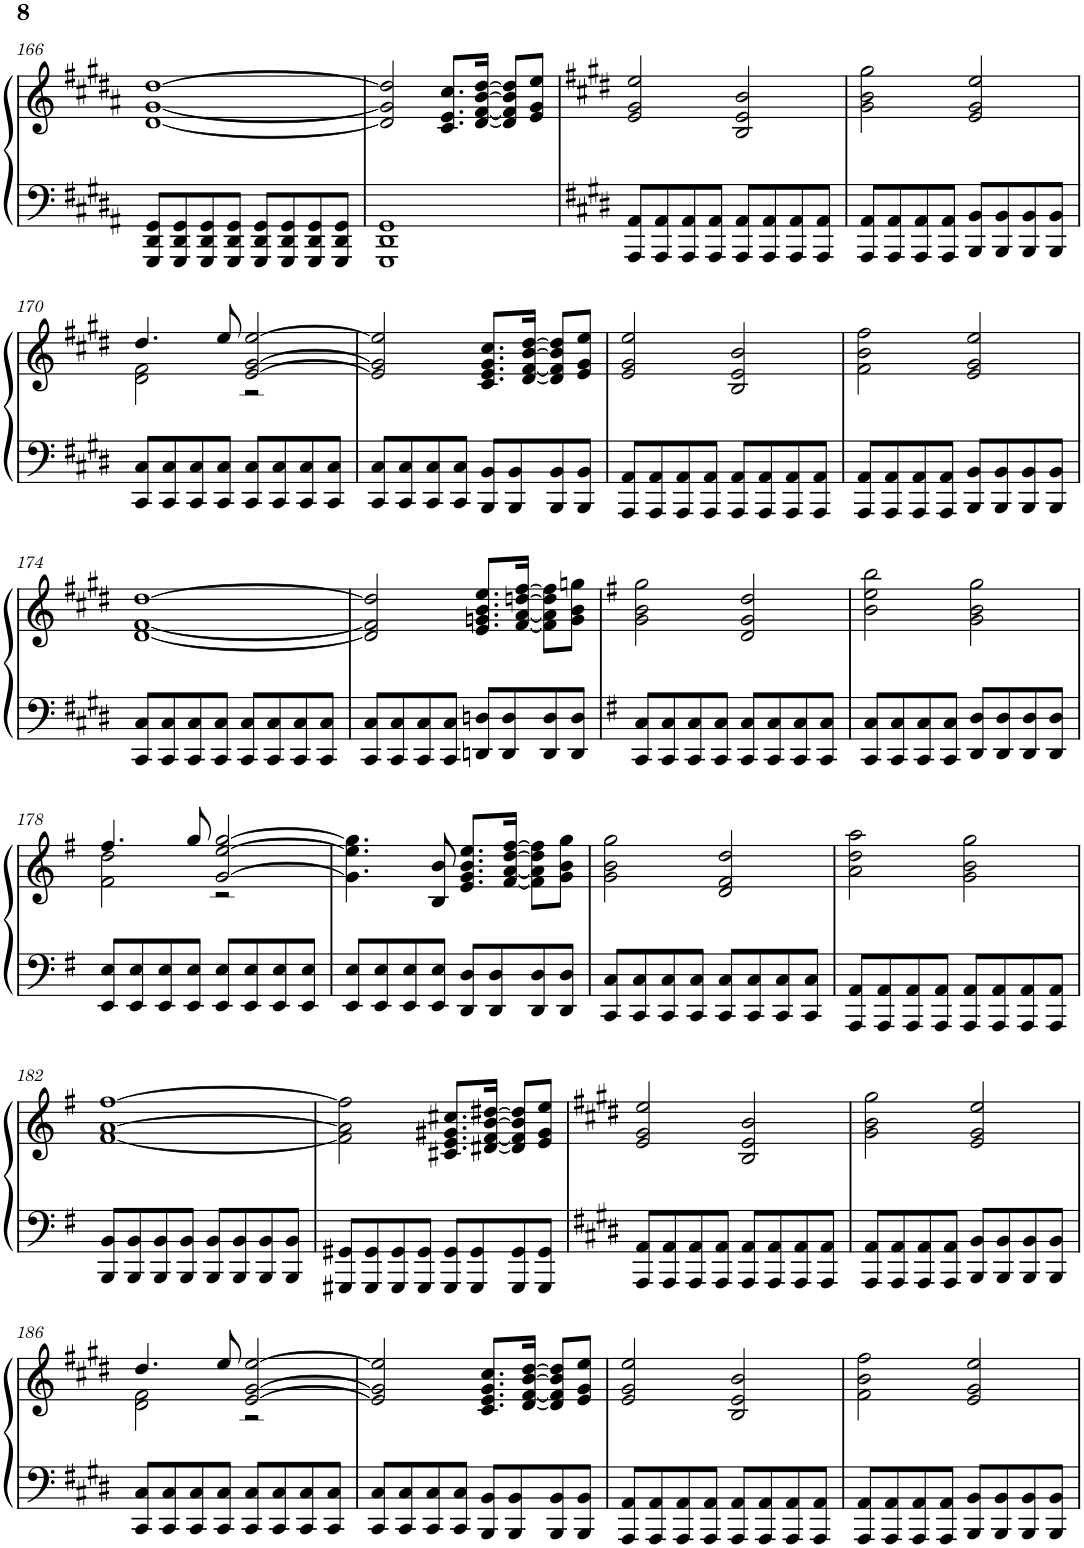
**kern	**kern
*part1	*part1
*staff2	*staff1
*I"Piano	*
*I'Pno.	*
!!LO:PB:g=z
*clefF4	*clefG2
*k[f#c#g#d#a#]	*k[f#c#g#d#a#]
*M4/4	*M4/4
=166	=166
8GGG#/ 8DD#/ 8GG#/L	[1d# [1g# [1dd#
8GGG#/ 8DD#/ 8GG#/	.
8GGG#/ 8DD#/ 8GG#/	.
8GGG#/ 8DD#/ 8GG#/J	.
8GGG#/ 8DD#/ 8GG#/L	.
8GGG#/ 8DD#/ 8GG#/	.
8GGG#/ 8DD#/ 8GG#/	.
8GGG#/ 8DD#/ 8GG#/J	.
=167	=167
1GGG# 1DD# 1GG#	2d#/] 2g#/] 2dd#/]
.	8.c#/ 8.e/ 8.cc#/L
.	[16d#/ [16f#/ [16b/ [16dd#/Jk
.	8d#/] 8f#/] 8b/] 8dd#/]L
.	8e/ 8g#/ 8ee/J
=168	=168
*k[f#c#g#d#]	*k[f#c#g#d#]
8AAA/ 8AA/L	2e/ 2g#/ 2ee/
8AAA/ 8AA/	.
8AAA/ 8AA/	.
8AAA/ 8AA/J	.
8AAA/ 8AA/L	2B/ 2e/ 2b/
8AAA/ 8AA/	.
8AAA/ 8AA/	.
8AAA/ 8AA/J	.
=169	=169
8AAA/ 8AA/L	2g#\ 2b\ 2gg#\
8AAA/ 8AA/	.
8AAA/ 8AA/	.
8AAA/ 8AA/J	.
8BBB/ 8BB/L	2e/ 2g#/ 2ee/
8BBB/ 8BB/	.
8BBB/ 8BB/	.
8BBB/ 8BB/J	.
!!LO:LB:g=z
=170	=170
*	*^
8CC#/ 8C#/L	4.dd#/	2d#\ 2f#\
8CC#/ 8C#/	.	.
8CC#/ 8C#/	.	.
8CC#/ 8C#/J	8ee/	.
8CC#/ 8C#/L	[2e/ [2g#/ [2ee/	2r
8CC#/ 8C#/	.	.
8CC#/ 8C#/	.	.
8CC#/ 8C#/J	.	.
*	*v	*v
=171	=171
8CC#/ 8C#/L	2e/] 2g#/] 2ee/]
8CC#/ 8C#/	.
8CC#/ 8C#/	.
8CC#/ 8C#/J	.
8BBB/ 8BB/L	8.c#/ 8.e/ 8.g#/ 8.cc#/L
8BBB/ 8BB/	.
.	[16d#/ [16f#/ [16b/ [16dd#/Jk
8BBB/ 8BB/	8d#/] 8f#/] 8b/] 8dd#/]L
8BBB/ 8BB/J	8e/ 8g#/ 8ee/J
=172	=172
8AAA/ 8AA/L	2e/ 2g#/ 2ee/
8AAA/ 8AA/	.
8AAA/ 8AA/	.
8AAA/ 8AA/J	.
8AAA/ 8AA/L	2B/ 2e/ 2b/
8AAA/ 8AA/	.
8AAA/ 8AA/	.
8AAA/ 8AA/J	.
=173	=173
8AAA/ 8AA/L	2f#\ 2b\ 2ff#\
8AAA/ 8AA/	.
8AAA/ 8AA/	.
8AAA/ 8AA/J	.
8BBB/ 8BB/L	2e/ 2g#/ 2ee/
8BBB/ 8BB/	.
8BBB/ 8BB/	.
8BBB/ 8BB/J	.
!!LO:LB:g=z
=174	=174
8CC#/ 8C#/L	[1d# [1f# [1dd#
8CC#/ 8C#/	.
8CC#/ 8C#/	.
8CC#/ 8C#/J	.
8CC#/ 8C#/L	.
8CC#/ 8C#/	.
8CC#/ 8C#/	.
8CC#/ 8C#/J	.
=175	=175
8CC#/ 8C#/L	2d#/] 2f#/] 2dd#/]
8CC#/ 8C#/	.
8CC#/ 8C#/	.
8CC#/ 8C#/J	.
8DDn/ 8Dn/L	8.e/ 8.gn/ 8.b/ 8.ee/L
8DD/ 8D/	.
.	[16f#/ [16a/ [16ddn/ [16ff#/Jk
8DD/ 8D/	8f#\] 8a\] 8dd\] 8ff#\]L
8DD/ 8D/J	8g\ 8b\ 8ggn\J
=176	=176
*k[f#]	*k[f#]
8CC/ 8C/L	2g\ 2b\ 2gg\
8CC/ 8C/	.
8CC/ 8C/	.
8CC/ 8C/J	.
8CC/ 8C/L	2d/ 2g/ 2dd/
8CC/ 8C/	.
8CC/ 8C/	.
8CC/ 8C/J	.
=177	=177
8CC/ 8C/L	2b\ 2ee\ 2bb\
8CC/ 8C/	.
8CC/ 8C/	.
8CC/ 8C/J	.
8DD/ 8D/L	2g\ 2b\ 2gg\
8DD/ 8D/	.
8DD/ 8D/	.
8DD/ 8D/J	.
!!LO:LB:g=z
=178	=178
*	*^
8EE/ 8E/L	4.ff#/	2f#\ 2dd\
8EE/ 8E/	.	.
8EE/ 8E/	.	.
8EE/ 8E/J	8gg/	.
8EE/ 8E/L	[2g/ [2ee/ [2gg/	2r
8EE/ 8E/	.	.
8EE/ 8E/	.	.
8EE/ 8E/J	.	.
*	*v	*v
=179	=179
8EE/ 8E/L	4.g\] 4.ee\] 4.gg\]
8EE/ 8E/	.
8EE/ 8E/	.
8EE/ 8E/J	8B/ 8b/
8DD/ 8D/L	8.e/ 8.g/ 8.b/ 8.ee/L
8DD/ 8D/	.
.	[16f#/ [16a/ [16dd/ [16ff#/Jk
8DD/ 8D/	8f#\] 8a\] 8dd\] 8ff#\]L
8DD/ 8D/J	8g\ 8b\ 8gg\J
=180	=180
8CC/ 8C/L	2g\ 2b\ 2gg\
8CC/ 8C/	.
8CC/ 8C/	.
8CC/ 8C/J	.
8CC/ 8C/L	2d/ 2f#/ 2dd/
8CC/ 8C/	.
8CC/ 8C/	.
8CC/ 8C/J	.
=181	=181
8AAA/ 8AA/L	2a\ 2dd\ 2aa\
8AAA/ 8AA/	.
8AAA/ 8AA/	.
8AAA/ 8AA/J	.
8AAA/ 8AA/L	2g\ 2b\ 2gg\
8AAA/ 8AA/	.
8AAA/ 8AA/	.
8AAA/ 8AA/J	.
!!LO:LB:g=z
=182	=182
8BBB/ 8BB/L	[1f# [1a [1ff#
8BBB/ 8BB/	.
8BBB/ 8BB/	.
8BBB/ 8BB/J	.
8BBB/ 8BB/L	.
8BBB/ 8BB/	.
8BBB/ 8BB/	.
8BBB/ 8BB/J	.
=183	=183
8GGG#X/ 8GG#X/L	2f#\] 2a\] 2ff#\]
8GGG#/ 8GG#/	.
8GGG#/ 8GG#/	.
8GGG#/ 8GG#/J	.
8GGG#/ 8GG#/L	8.c#X/ 8.e/ 8.g#X/ 8.cc#X/L
8GGG#/ 8GG#/	.
.	[16d#X/ [16f#/ [16b/ [16dd#X/Jk
8GGG#/ 8GG#/	8d#/] 8f#/] 8b/] 8dd#/]L
8GGG#/ 8GG#/J	8e/ 8g#/ 8ee/J
=184	=184
*k[f#c#g#d#]	*k[f#c#g#d#]
8AAA/ 8AA/L	2e/ 2g#/ 2ee/
8AAA/ 8AA/	.
8AAA/ 8AA/	.
8AAA/ 8AA/J	.
8AAA/ 8AA/L	2B/ 2e/ 2b/
8AAA/ 8AA/	.
8AAA/ 8AA/	.
8AAA/ 8AA/J	.
=185	=185
8AAA/ 8AA/L	2g#\ 2b\ 2gg#\
8AAA/ 8AA/	.
8AAA/ 8AA/	.
8AAA/ 8AA/J	.
8BBB/ 8BB/L	2e/ 2g#/ 2ee/
8BBB/ 8BB/	.
8BBB/ 8BB/	.
8BBB/ 8BB/J	.
!!LO:LB:g=z
=186	=186
*	*^
8CC#/ 8C#/L	4.dd#/	2d#\ 2f#\
8CC#/ 8C#/	.	.
8CC#/ 8C#/	.	.
8CC#/ 8C#/J	8ee/	.
8CC#/ 8C#/L	[2e/ [2g#/ [2ee/	2r
8CC#/ 8C#/	.	.
8CC#/ 8C#/	.	.
8CC#/ 8C#/J	.	.
*	*v	*v
=187	=187
8CC#/ 8C#/L	2e/] 2g#/] 2ee/]
8CC#/ 8C#/	.
8CC#/ 8C#/	.
8CC#/ 8C#/J	.
8BBB/ 8BB/L	8.c#/ 8.e/ 8.g#/ 8.cc#/L
8BBB/ 8BB/	.
.	[16d#/ [16f#/ [16b/ [16dd#/Jk
8BBB/ 8BB/	8d#/] 8f#/] 8b/] 8dd#/]L
8BBB/ 8BB/J	8e/ 8g#/ 8ee/J
=188	=188
8AAA/ 8AA/L	2e/ 2g#/ 2ee/
8AAA/ 8AA/	.
8AAA/ 8AA/	.
8AAA/ 8AA/J	.
8AAA/ 8AA/L	2B/ 2e/ 2b/
8AAA/ 8AA/	.
8AAA/ 8AA/	.
8AAA/ 8AA/J	.
=189	=189
8AAA/ 8AA/L	2f#\ 2b\ 2ff#\
8AAA/ 8AA/	.
8AAA/ 8AA/	.
8AAA/ 8AA/J	.
8BBB/ 8BB/L	2e/ 2g#/ 2ee/
8BBB/ 8BB/	.
8BBB/ 8BB/	.
8BBB/ 8BB/J	.
=	=
*-	*-
